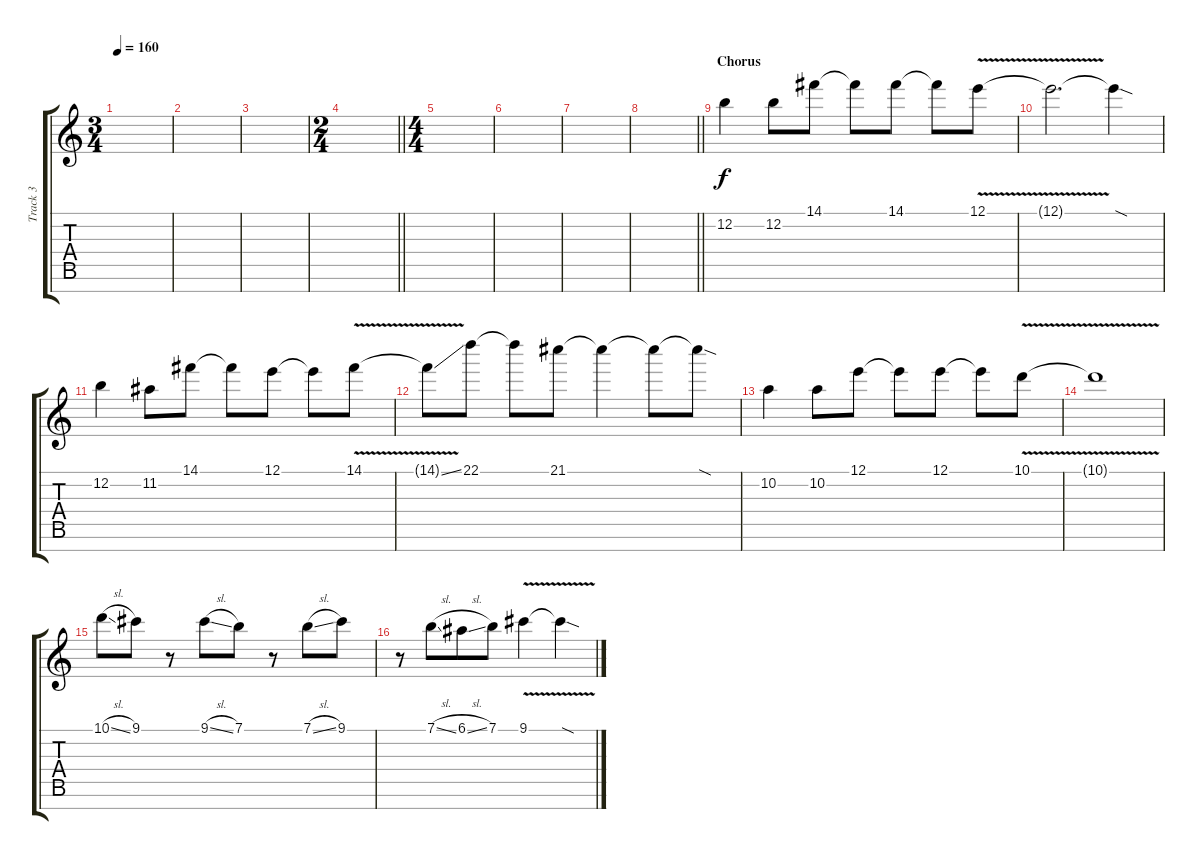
\track ("Track 3" "Track 3") {instrument distortionguitar}
\staff {score tabs}
\tuning (E4 B3 G3 D3 A2 E2 B1) {hide}
\ts (3 4)
\tempo 160
\clef g2
\ks c
|
|
|
\ts (2 4)
\barLineRight lightlight
|
\ts (4 4)
\section ("" "")
|
|
|
\barLineRight lightlight
|
\section ("" "Chorus")
12.2.4 12.2.8 14.1.8 14.1{t}.8 14.1.8 14.1{t}.8 12.1{v}.8 |
12.1{t}.2{d} 12.1{sod t}.4 |
12.2.4 11.2.8 14.1.8 14.1{t}.8 12.1.8 12.1{t}.8 14.1{v}.8 |
14.1{ss t}.8 22.1.8 22.1{t}.8 21.1.8 21.1{t}.4 21.1{t}.8 21.1{sod t}.8 |
10.2.4 10.2.8 12.1.8 12.1{t}.8 12.1.8 12.1{t}.8 10.1{v}.8 |
10.1{t}.1 |
10.1{sl}.8 9.1.8 r.8 9.1{sl}.8{beam merge} 7.1.8 r.8 7.1{sl}.8 9.1.8 |
r.8 7.1{sl}.8{beam merge} 6.1{sl}.8 7.1.8 9.1{v}.4 9.1{sod t}.4
